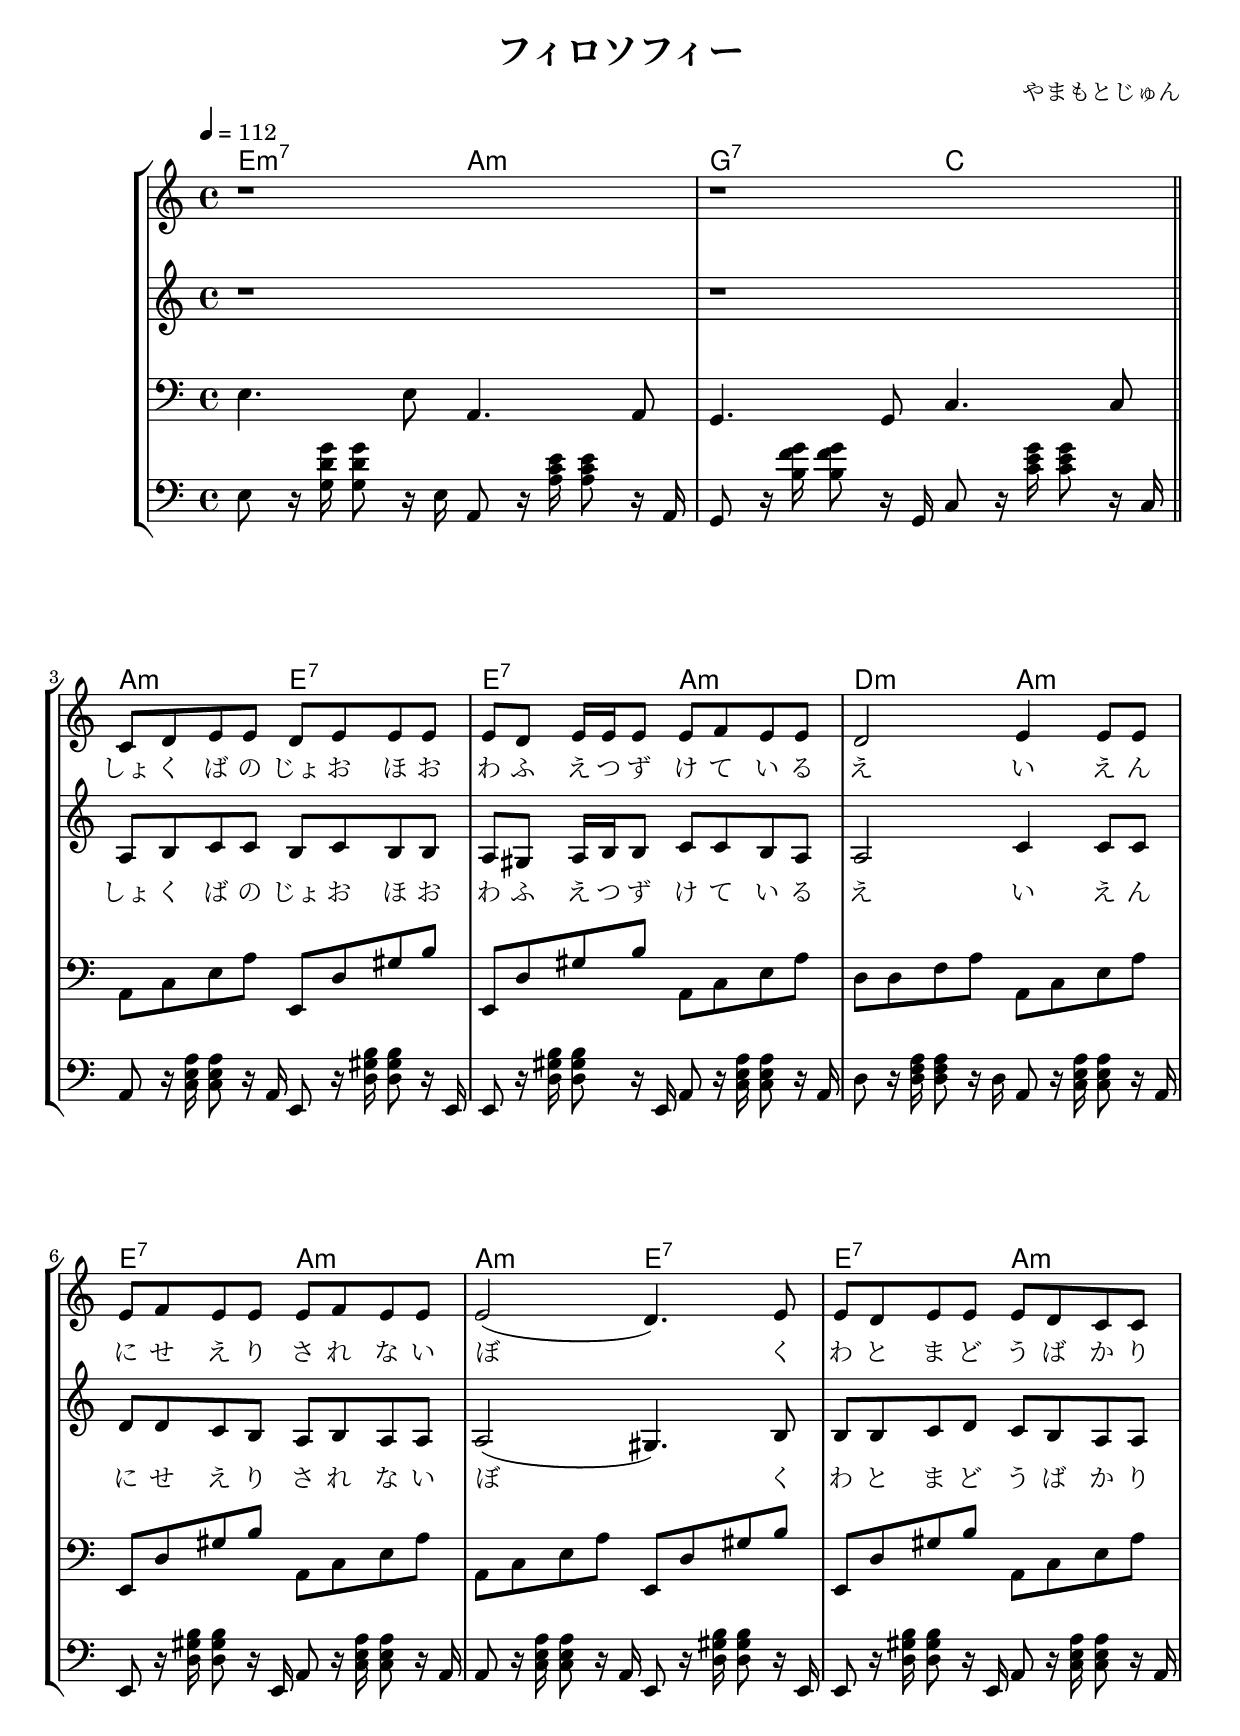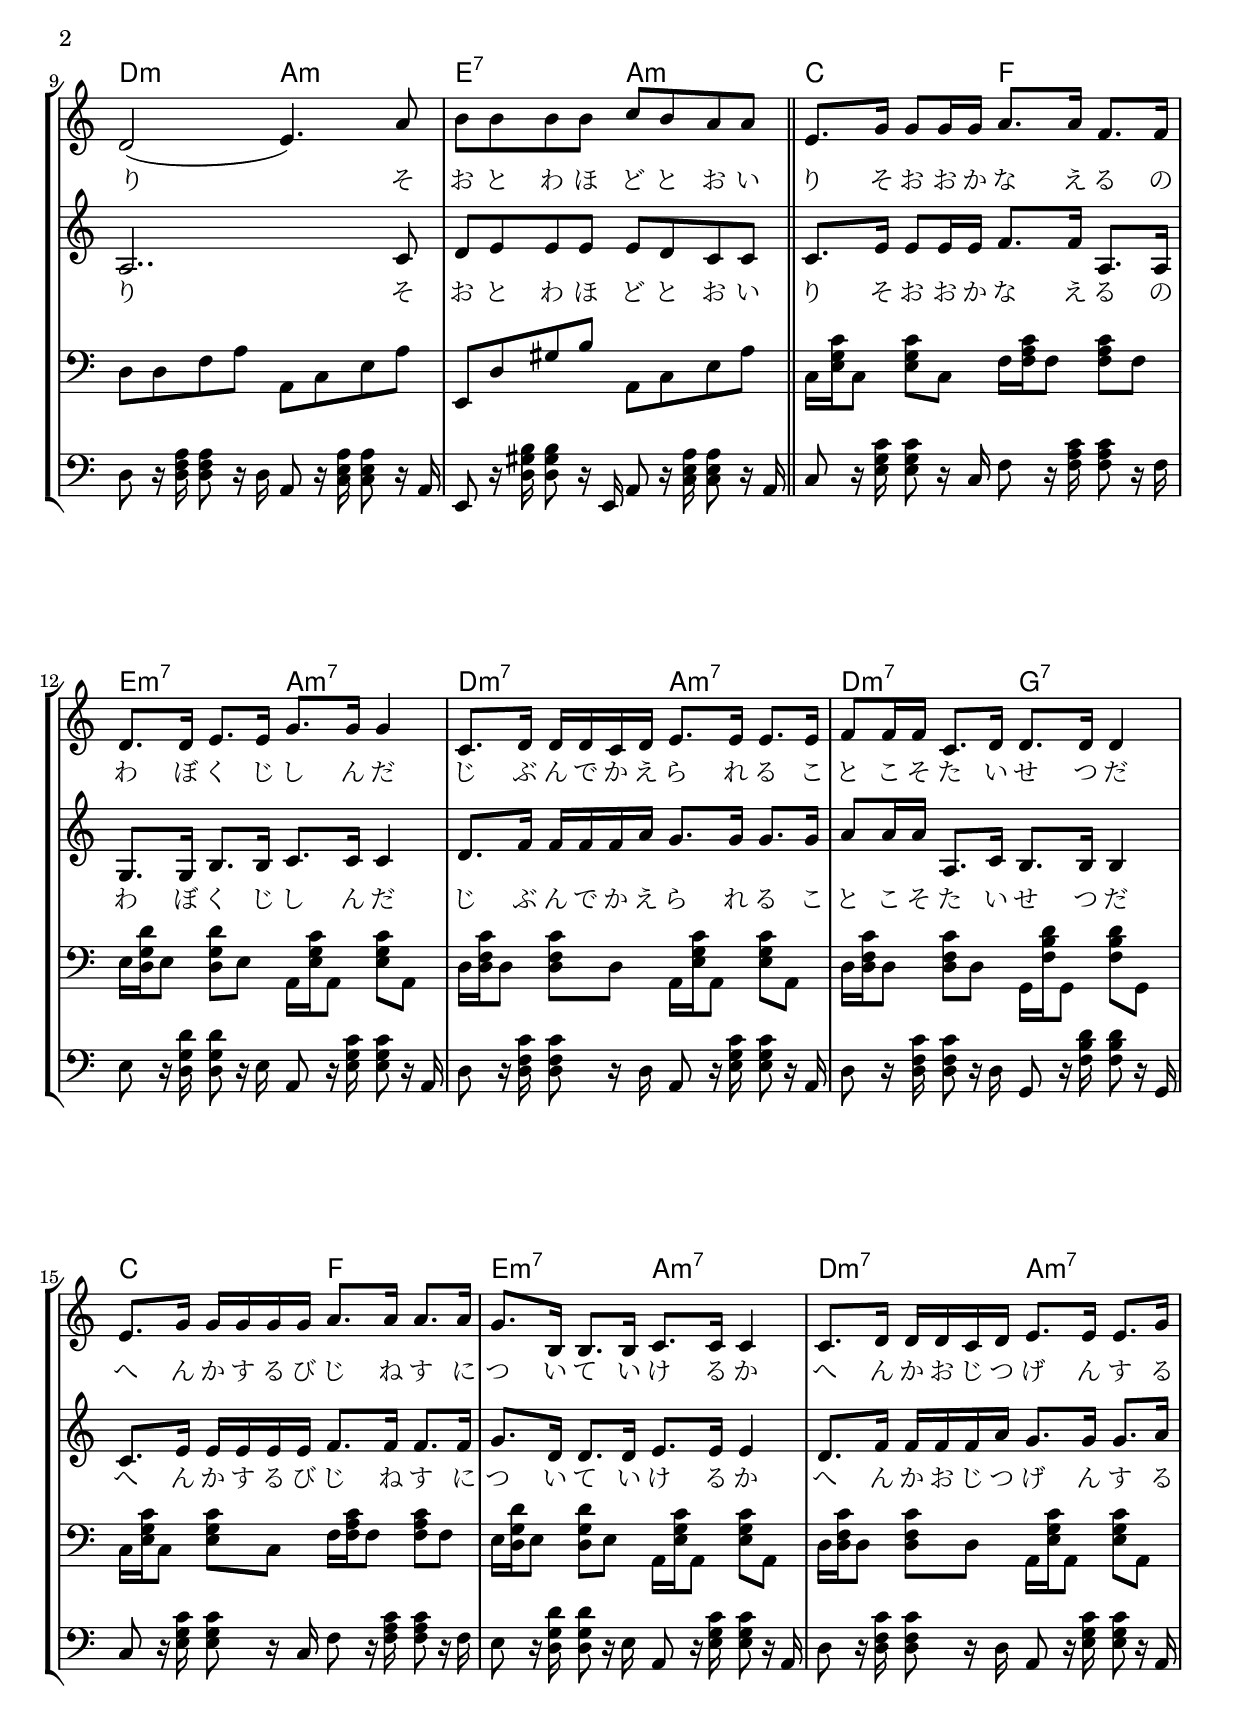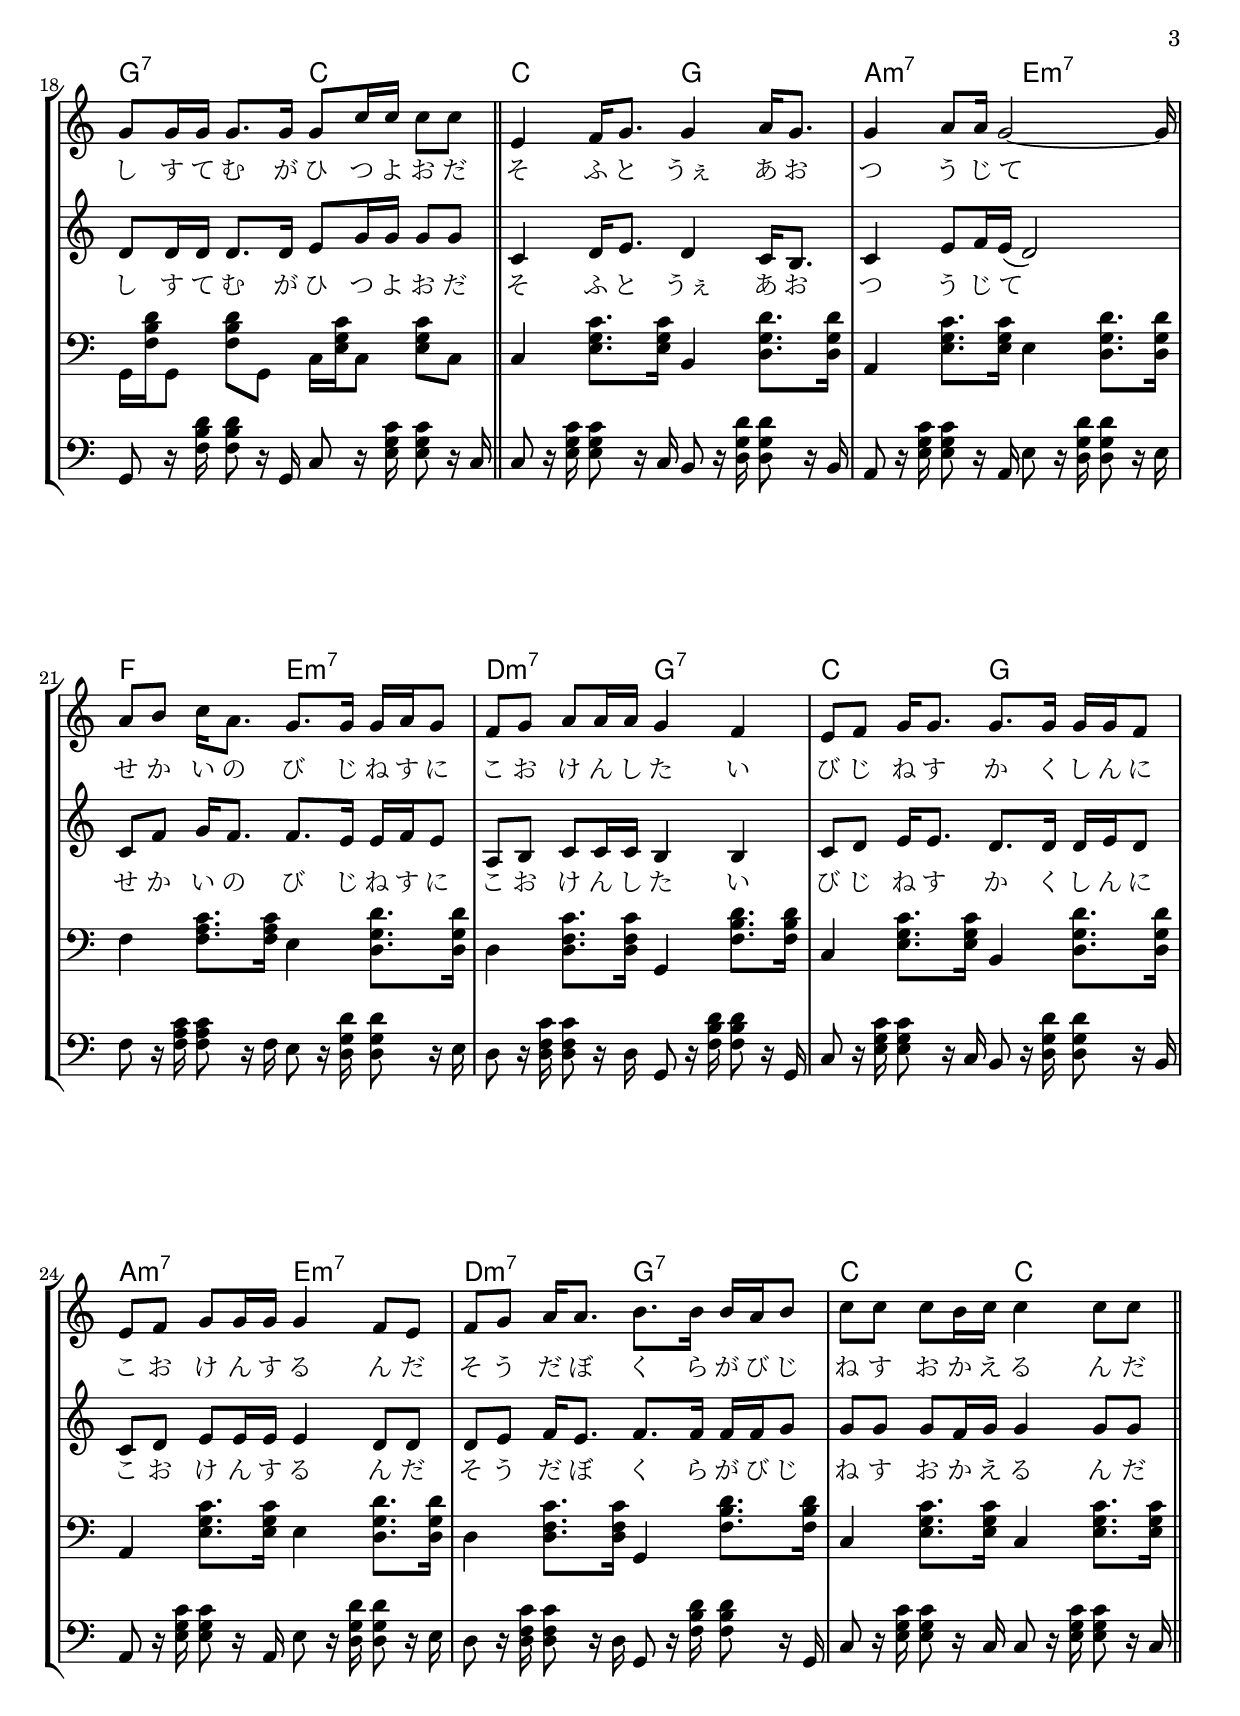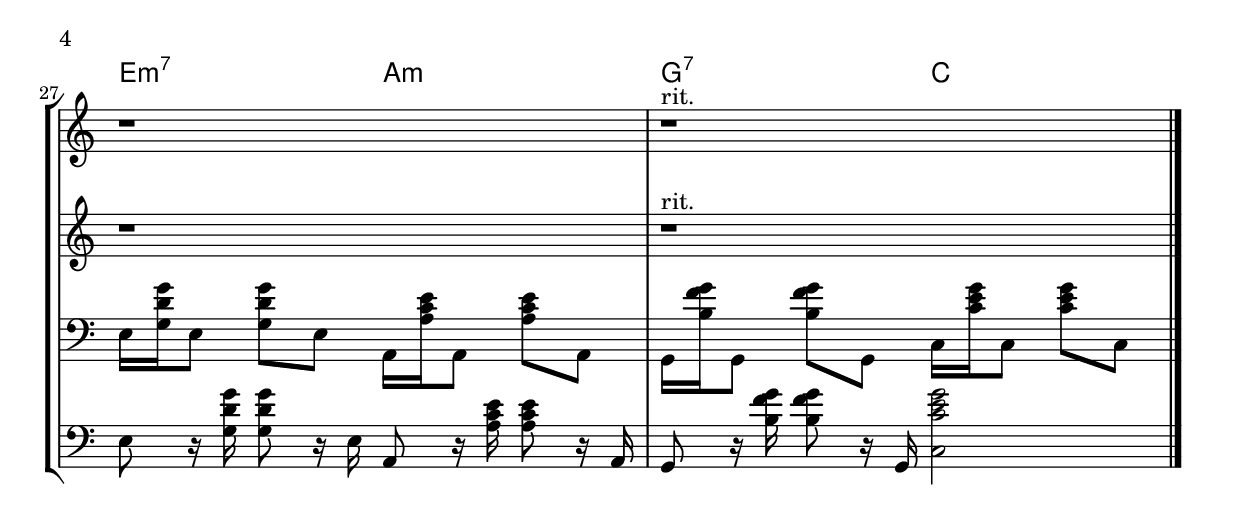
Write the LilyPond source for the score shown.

\version "2.12.1"

\header {
	title = \markup {フィロソフィー}
	composer = \markup \center-column {やまもとじゅん}
}

harmony = \chordmode {
	e2:min7 a:m g:7 c 

	a:m e:7 e:7 a:m d:m a:m e:7 a:m a:m e:7 e:7 a:m d:m a:m e:7 a:m 

	c f e:min7 a:min7 d:min7 a:min7 d:min7 g:7 c f e:min7 a:min7 d:min7 a:min7 g:7 c 

	c g a:min7 e:min7 f e:min7 d:min7 g:7 c g a:min7 e:min7 d:min7 g:7 c c 

	e:min7 a:m g:7 c 
}

melody = {
	\key c \major
	\tempo 4 = 112
	r1 | r1   
	\set Staff.midiInstrument = #"mmi0.48"
	c'8  d'8  e'8  e'8  d'8  e'8  e'8  e'8 
	e'8  d'8  e'16  e'16  e'8  e'8  f'8  e'8  e'8 
	d'2  e'4  e'8  e'8 
	e'8  f'8  e'8  e'8  e'8  f'8  e'8  e'8 
	e'2  (d'4.)  e'8 
	e'8  d'8  e'8  e'8  e'8  d'8  c'8  c'8 
	d'2  (e'4.)  a'8 
	b'8  b'8  b'8  b'8  c''8  b'8  a'8  a'8
	\set Staff.midiInstrument = #"mmi0.48"
	e'8.  g'16  g'8  g'16  g'16  a'8.  a'16  f'8.  f'16 
	d'8.  d'16  e'8.  e'16  g'8.  g'16  g'4 
	c'8.  d'16  d'16  d'16  c'16  d'16  e'8.  e'16  e'8.  e'16 
	f'8  f'16  f'16  c'8.  d'16  d'8.  d'16  d'4 
	e'8.  g'16  g'16  g'16  g'16  g'16  a'8.  a'16  a'8.  a'16 
	g'8.  b16  b8.  b16  c'8.  c'16  c'4 
	c'8.  d'16  d'16  d'16  c'16  d'16  e'8.  e'16  e'8.  g'16 
	g'8  g'16  g'16  g'8.  g'16  g'8  c''16  c''16  c''8  c''8
	\set Staff.midiInstrument = #"mmi0.52"
	e'4  f'16  g'8.  g'4  a'16  g'8. 
	g'4  a'8  a'16  g'2~g'16 
	a'8  b'8  c''16  a'8.  g'8.  g'16  g'16  a'16  g'8 
	f'8  g'8  a'8  a'16  a'16  g'4  f'4 
	e'8  f'8  g'16  g'8.  g'8.  g'16  g'16  g'16  f'8 
	e'8  f'8  g'8  g'16  g'16  g'4  f'8  e'8 
	f'8  g'8  a'16  a'8.  b'8.  b'16  b'16  a'16  b'8 
	c''8  c''8  c''8  b'16  c''16  c''4  c''8  c''8
	r1 | r1^"rit." \bar "|."
}

words = \lyricmode {
	
	しょ  く  ば  の  じょ  お  ほ  お  わ  ふ  え  つ  ず  け  て  い  る  え  い  え  ん  に  せ  え  り  さ  れ  な  い  ぼ  く  わ  と  ま  ど  う  ば  か  り  り  そ  お  と  わ  ほ  ど  と  お  い  
	り  そ  お  お  か  な  え  る  の  わ  ぼ  く  じ  し  ん  だ  じ  ぶ  ん  で  か  え  ら  れ  る  こ  と  こ  そ  た  い  せ  つ  だ  へ  ん  か  す  る  び  じ  ね  す  に  つ  い  て  い  け  る  か  へ  ん  か  お  じ  つ  げ  ん  す  る  し  す  て  む  が  ひ  つ  よ  お  だ  
	そ  ふ  と  うぇ  あ  お  つ  う  じ  て  せ  か  い  の  び  じ  ね  す  に  こ  お  け  ん  し  た  い  び  じ  ね  す  か  く  し  ん  に  こ  お  け  ん  す  る  ん  だ  そ  う  だ  ぼ  く  ら  が  び  じ  ね  す  お  か  え  る  ん  だ  
	
}

secondmelody = {
	\key c \major
	\tempo 4 = 112
	r1 | r1   
	\set Staff.midiInstrument = #"fss0.35"
	a8  b8  c'8  c'8  b8  c'8  b8  b8 
	a8  gis8  a16  b16  b8  c'8  c'8  b8  a8 
	a2  c'4  c'8  c'8 
	d'8  d'8  c'8  b8  a8  b8  a8  a8 
	a2  (gis4.)  b8 
	b8  b8  c'8  d'8  c'8  b8  a8  a8 
	a2..  c'8 
	d'8  e'8  e'8  e'8  e'8  d'8  c'8  c'8
	\set Staff.midiInstrument = #"fss0.35"
	c'8.  e'16  e'8  e'16  e'16  f'8.  f'16  a8.  a16 
	g8.  g16  b8.  b16  c'8.  c'16  c'4 
	d'8.  f'16  f'16  f'16  f'16  a'16  g'8.  g'16  g'8.  g'16 
	a'8  a'16  a'16  a8.  c'16  b8.  b16  b4 
	c'8.  e'16  e'16  e'16  e'16  e'16  f'8.  f'16  f'8.  f'16 
	g'8.  d'16  d'8.  d'16  e'8.  e'16  e'4 
	d'8.  f'16  f'16  f'16  f'16  a'16  g'8.  g'16  g'8.  a'16 
	d'8  d'16  d'16  d'8.  d'16  e'8  g'16  g'16  g'8  g'8
	\set Staff.midiInstrument = #"fss0.42"
	c'4  d'16  e'8.  d'4  c'16  b8. 
	c'4  e'8  f'16  e'16  (d'2) 
	c'8  f'8  g'16  f'8.  f'8.  e'16  e'16  f'16  e'8 
	a8  b8  c'8  c'16  c'16  b4  b4 
	c'8  d'8  e'16  e'8.  d'8.  d'16  d'16  e'16  d'8 
	c'8  d'8  e'8  e'16  e'16  e'4  d'8  d'8 
	d'8  e'8  f'16  e'8.  f'8.  f'16  f'16  f'16  g'8 
	g'8  g'8  g'8  f'16  g'16  g'4  g'8  g'8
	r1 | r1^"rit." \bar "|."
}

secondwords = \lyricmode {
	
	しょ  く  ば  の  じょ  お  ほ  お  わ  ふ  え  つ  ず  け  て  い  る  え  い  え  ん  に  せ  え  り  さ  れ  な  い  ぼ  く  わ  と  ま  ど  う  ば  か  り  り  そ  お  と  わ  ほ  ど  と  お  い  
	り  そ  お  お  か  な  え  る  の  わ  ぼ  く  じ  し  ん  だ  じ  ぶ  ん  で  か  え  ら  れ  る  こ  と  こ  そ  た  い  せ  つ  だ  へ  ん  か  す  る  び  じ  ね  す  に  つ  い  て  い  け  る  か  へ  ん  か  お  じ  つ  げ  ん  す  る  し  す  て  む  が  ひ  つ  よ  お  だ  
	そ  ふ  と  うぇ  あ  お  つ  う  じ  て  せ  か  い  の  び  じ  ね  す  に  こ  お  け  ん  し  た  い  び  じ  ね  す  か  く  し  ん  に  こ  お  け  ん  す  る  ん  だ  そ  う  だ  ぼ  く  ら  が  び  じ  ね  す  お  か  え  る  ん  だ  
	
}

tempochange = {
	\tempo 4 = 112
	r1 | r1 \bar "||"
	\tempo 4 = 112
	r1 | r1 | r1 | r1 | r1 | r1 | r1 | r1 \bar "||"
	\tempo 4 = 112
	r1 | r1 | r1 | r1 | r1 | r1 | r1 | r1 \bar "||"
	\tempo 4 = 112
	r1 | r1 | r1 | r1 | r1 | r1 | r1 | r1 \bar "||"
	\tempo 4 = 112
	r1 | \tempo 4 = 84 r2 \tempo 4 = 74 r2 \bar "|."
}

mainacc = {
	\clef bass
	\set Staff.midiInstrument = #"Acoustic grand"
	\key c \major
	\tempo 4 = 112
	e4.e8
	a,4.a,8
	g,4.g,8
	c4.c8
	\bar "||"

	\set Staff.midiInstrument = #"Acoustic grand"
	a,8 c8 e8 a8
	e,8 d8 gis8 b8
	e,8 d8 gis8 b8
	a,8 c8 e8 a8
	d8 d8 f8 a8
	a,8 c8 e8 a8
	e,8 d8 gis8 b8
	a,8 c8 e8 a8
	a,8 c8 e8 a8
	e,8 d8 gis8 b8
	e,8 d8 gis8 b8
	a,8 c8 e8 a8
	d8 d8 f8 a8
	a,8 c8 e8 a8
	e,8 d8 gis8 b8
	a,8 c8 e8 a8
	\bar "||"

	\set Staff.midiInstrument = #"Acoustic grand"
	c16 <e g c'>16 c8 <e g c'>8 c8
	f16 <f a c'>16 f8 <f a c'>8 f8
	e16 <d g d'>16 e8 <d g d'>8 e8
	a,16 <e g c'>16 a,8 <e g c'>8 a,8
	d16 <d f c'>16 d8 <d f c'>8 d8
	a,16 <e g c'>16 a,8 <e g c'>8 a,8
	d16 <d f c'>16 d8 <d f c'>8 d8
	g,16 <f b d'>16 g,8 <f b d'>8 g,8
	c16 <e g c'>16 c8 <e g c'>8 c8
	f16 <f a c'>16 f8 <f a c'>8 f8
	e16 <d g d'>16 e8 <d g d'>8 e8
	a,16 <e g c'>16 a,8 <e g c'>8 a,8
	d16 <d f c'>16 d8 <d f c'>8 d8
	a,16 <e g c'>16 a,8 <e g c'>8 a,8
	g,16 <f b d'>16 g,8 <f b d'>8 g,8
	c16 <e g c'>16 c8 <e g c'>8 c8
	\bar "||"

	\set Staff.midiInstrument = #"String Ensemble 1"
	c4 <e g c'>8. <e g c'>16
	b,4 <d g d'>8. <d g d'>16
	a,4 <e g c'>8. <e g c'>16
	e4 <d g d'>8. <d g d'>16
	f4 <f a c'>8. <f a c'>16
	e4 <d g d'>8. <d g d'>16
	d4 <d f c'>8. <d f c'>16
	g,4 <f b d'>8. <f b d'>16
	c4 <e g c'>8. <e g c'>16
	b,4 <d g d'>8. <d g d'>16
	a,4 <e g c'>8. <e g c'>16
	e4 <d g d'>8. <d g d'>16
	d4 <d f c'>8. <d f c'>16
	g,4 <f b d'>8. <f b d'>16
	c4 <e g c'>8. <e g c'>16
	c4 <e g c'>8. <e g c'>16
	\bar "||"

	\set Staff.midiInstrument = #"Acoustic grand"
	e16 <g d' g'>16 e8 <g d' g'>8 e8
	a,16 <a c' e'>16 a,8 <a c' e'>8 a,8
	g,16 <b f' g'>16 g,8 <b f' g'>8 g,8
	c16 <c' e' g'>16 c8 <c' e' g'>8 c8
	\bar "|."
}

subacc = {
	\clef bass
	\set Staff.midiInstrument = #"Acoustic grand"
	\key c \major
	\tempo 4 = 112
	e8 r16 <g d' g'>16 <g d' g'>8 r16 e16
	a,8 r16 <a c' e'>16 <a c' e'>8 r16 a,16
	g,8 r16 <b f' g'>16 <b f' g'>8 r16 g,16
	c8 r16 <c' e' g'>16 <c' e' g'>8 r16 c16
	\bar "||"

	\set Staff.midiInstrument = #"Acoustic Guitar (steel)"
	a,8 r16 <c e a>16 <c e a>8 r16 a,16
	e,8 r16 <d gis b>16 <d gis b>8 r16 e,16
	e,8 r16 <d gis b>16 <d gis b>8 r16 e,16
	a,8 r16 <c e a>16 <c e a>8 r16 a,16
	d8 r16 <d f a>16 <d f a>8 r16 d16
	a,8 r16 <c e a>16 <c e a>8 r16 a,16
	e,8 r16 <d gis b>16 <d gis b>8 r16 e,16
	a,8 r16 <c e a>16 <c e a>8 r16 a,16
	a,8 r16 <c e a>16 <c e a>8 r16 a,16
	e,8 r16 <d gis b>16 <d gis b>8 r16 e,16
	e,8 r16 <d gis b>16 <d gis b>8 r16 e,16
	a,8 r16 <c e a>16 <c e a>8 r16 a,16
	d8 r16 <d f a>16 <d f a>8 r16 d16
	a,8 r16 <c e a>16 <c e a>8 r16 a,16
	e,8 r16 <d gis b>16 <d gis b>8 r16 e,16
	a,8 r16 <c e a>16 <c e a>8 r16 a,16
	\bar "||"

	\set Staff.midiInstrument = #"Acoustic Guitar (steel)"
	c8 r16 <e g c'>16 <e g c'>8 r16 c16
	f8 r16 <f a c'>16 <f a c'>8 r16 f16
	e8 r16 <d g d'>16 <d g d'>8 r16 e16
	a,8 r16 <e g c'>16 <e g c'>8 r16 a,16
	d8 r16 <d f c'>16 <d f c'>8 r16 d16
	a,8 r16 <e g c'>16 <e g c'>8 r16 a,16
	d8 r16 <d f c'>16 <d f c'>8 r16 d16
	g,8 r16 <f b d'>16 <f b d'>8 r16 g,16
	c8 r16 <e g c'>16 <e g c'>8 r16 c16
	f8 r16 <f a c'>16 <f a c'>8 r16 f16
	e8 r16 <d g d'>16 <d g d'>8 r16 e16
	a,8 r16 <e g c'>16 <e g c'>8 r16 a,16
	d8 r16 <d f c'>16 <d f c'>8 r16 d16
	a,8 r16 <e g c'>16 <e g c'>8 r16 a,16
	g,8 r16 <f b d'>16 <f b d'>8 r16 g,16
	c8 r16 <e g c'>16 <e g c'>8 r16 c16
	\bar "||"

	\set Staff.midiInstrument = #"Voice Oohs"
	c8 r16 <e g c'>16 <e g c'>8 r16 c16
	b,8 r16 <d g d'>16 <d g d'>8 r16 b,16
	a,8 r16 <e g c'>16 <e g c'>8 r16 a,16
	e8 r16 <d g d'>16 <d g d'>8 r16 e16
	f8 r16 <f a c'>16 <f a c'>8 r16 f16
	e8 r16 <d g d'>16 <d g d'>8 r16 e16
	d8 r16 <d f c'>16 <d f c'>8 r16 d16
	g,8 r16 <f b d'>16 <f b d'>8 r16 g,16
	c8 r16 <e g c'>16 <e g c'>8 r16 c16
	b,8 r16 <d g d'>16 <d g d'>8 r16 b,16
	a,8 r16 <e g c'>16 <e g c'>8 r16 a,16
	e8 r16 <d g d'>16 <d g d'>8 r16 e16
	d8 r16 <d f c'>16 <d f c'>8 r16 d16
	g,8 r16 <f b d'>16 <f b d'>8 r16 g,16
	c8 r16 <e g c'>16 <e g c'>8 r16 c16
	c8 r16 <e g c'>16 <e g c'>8 r16 c16
	\bar "||"

	\set Staff.midiInstrument = #"Acoustic Guitar (steel)"
	e8 r16 <g d' g'>16 <g d' g'>8 r16 e16
	a,8 r16 <a c' e'>16 <a c' e'>8 r16 a,16
	g,8 r16 <b f' g'>16 <b f' g'>8 r16 g,16
	<c c' e' g'>2
	\bar "|."
}

percA = {
	\drummode {
	cymr4 cymr4 cymr4 cymr4  |cymr4 cymr8 cymr16 cymr16 cymr4 cymr4  \bar "||"
	cymr4 cymr4 cymr4 cymr4  |cymr4 cymr8 cymr16 cymr16 cymr4 cymr4  |cymr4 cymr4 cymr4 cymr4  |cymr4 cymr2.  |cymr4 cymr4 cymr4 cymr4  |cymr4 cymr8 cymr16 cymr16 cymr4 cymr4  |cymr4 cymr4 cymr4 cymr4  |cymr4 cymr2.  \bar "||"
	r1  |r1  |r1  |r1  |r1  |r1  |r1  |r2 r8 hho4 hho8  \bar "||"
	r4 hh4 hh4 hh4  |hh4 hh4 hh4 hh4  |hh4 hh4 hh4 hh4  |hh4 hh4 hh4 hh4  |r4 hh4 hh4 hh4  |hh4 hh4 hh4 hh4  |hh4 hh4 hh4 hh4  |hh4 hh4 hh4 hh4  \bar "||"
	hh8 hh8 hh8 hh8 hh8 hh8 hh8 hh8  |r8 hh2. r8  \bar "|."
	}
}

percB = {
	\drummode {
	r2 sn2  |r2 sn2  \bar "||"
	r2 sn2  |r2 sn2  |r2 sn2  |r8 sn8 sn2.  |r2 sn2  |r2 sn2  |r2 sn2  |r8 sn8 sn2.  \bar "||"
	r4. hhp2 hhp8  |r4. hhp2 hhp8  |r4. hhp2 hhp8  |r4. hhp2 hhp8  |r4. hhp2 hhp8  |r4. hhp2 hhp8  |r4. hhp2 hhp8  |hhp4 hhp4 hhp4 hhp4  \bar "||"
	r8 hhp4 hhp4 hhp4 hhp8  |r8 hhp4 hhp4 hhp4 hhp8  |r8 hhp4 hhp4 hhp4 hhp8  |r8 hhp4 hhp4 hhp4 hhp8  |r8 hhp4 hhp4 hhp4 hhp8  |r8 hhp4 hhp4 hhp4 hhp8  |r8 hhp4 hhp4 hhp4 hhp8  |r8 hhp4 hhp2 r8  \bar "||"
	r4 sn8. sn8 sn8. sn8. sn16  |r4 sn2 sn4  \bar "|."
	}
}

percC = {
	\drummode {
	bd2. r8 bd8  |bd2 r8 bd4.  \bar "||"
	bd2. r8 bd8  |bd2. r8 bd8  |bd2. r8 bd8  |bd4. bd8 bd4. bd8  |bd2. r8 bd8  |bd2. r8 bd8  |bd2. r8 bd8  |bd2 r8 bd4.  \bar "||"
	hh4 hh4 hh4 hh4  |hh4 hh4 hh4 hh4  |hh4 hh4 hh4 hh4  |hh4 hh4 hh4 hh4  |hh4 hh4 hh4 hh4  |hh4 hh4 hh4 hh4  |hh4 hh4 hh4 hh4  |r4. hh2 r8  \bar "||"
	r4 sn2 sn4  |r4 sn2 sn8. sn16  |r4 sn2 sn4  |r4 sn2 sn8. sn16  |r4 sn2 sn4  |r4 sn2 sn8. sn16  |r4 sn2 sn4  |r4 sn4 r16 sn16 sn8. sn16 sn16 sn16  \bar "||"
	bd8 bd4 bd2 bd8  |bd8 bd4. bd4. bd8  \bar "|."
	}
}

percD = {
	\drummode {
	r1 |r8. tommh8. tommh2 r8  \bar "||"
	r1 |r1 |r1 |r2 r8 tommh8 tommh4  |r1 |r1 |r1 |r8. tommh8. tommh2 r8  \bar "||"
	bd2. r8 bd8  |bd8. bd8. bd2 bd8  |bd2. r8 bd8  |bd8. bd8. bd2 bd8  |bd2. r8 bd8  |bd8. bd8. bd2 bd8  |bd2. r8 bd8  |bd8. bd4. r16 bd4 bd8  \bar "||"
	bd2 bd8 bd16 bd4 r16  |bd2 bd8 bd16 bd4 r16  |bd2 bd8 bd16 bd4 r16  |bd2 bd8 bd16 bd4 r16  |bd2 bd8 bd16 bd4 r16  |bd2 bd8 bd16 bd4 r16  |bd2 bd8 bd16 bd4 r16  |bd4. bd8 bd4 bd4  \bar "||"
	r1  |r2 r8 hho4.  \bar "|."
	}
}

percE = {
	\drummode {
	r1 |r2. toml8 toml8  \bar "||"
	r1 |r1 |r1 |r2. r8 toml8  |r1 |r1 |r1 |r2. toml8 toml8  \bar "||"
	r1 | r1 | r1 | r1 | r1 | r1 | r1 | r1 \bar "||"
	cymc1  |r1 |r1 |r1 |cymc1  |r1 |r1 |r1 \bar "||"
	r1 |cymc1  \bar "|."
	}
}

percF = {
	\drummode {
	r1 |hho1  \bar "||"
	r1 |r1 |r1 |r1 |r1 |r1 |r1 |hho1  \bar "||"
	r1 | r1 | r1 | r1 | r1 | r1 | r1 | r1 \bar "||"
	r1 | r1 | r1 | r1 | r1 | r1 | r1 | r1 \bar "||"
	r1 |r4 r16 tommh16 tommh4. tommh4  \bar "|."
	}
}

percG = {
	\drummode {
	r1 | r1 \bar "||"
	r1 | r1 | r1 | r1 | r1 | r1 | r1 | r1 \bar "||"
	r1 | r1 | r1 | r1 | r1 | r1 | r1 | r1 \bar "||"
	r1 | r1 | r1 | r1 | r1 | r1 | r1 | r1 \bar "||"
	r1 |r4. r16 tomml4. tomml8.  \bar "|."
	}
}

percH = {
	\drummode {
	r1 | r1 \bar "||"
	r1 | r1 | r1 | r1 | r1 | r1 | r1 | r1 \bar "||"
	r1 | r1 | r1 | r1 | r1 | r1 | r1 | r1 \bar "||"
	r1 | r1 | r1 | r1 | r1 | r1 | r1 | r1 \bar "||"
	r1 |r2 r16 toml8 toml4 r16  \bar "|."
	}
}

percI = {
	\drummode {
	r1 | r1 \bar "||"
	r1 | r1 | r1 | r1 | r1 | r1 | r1 | r1 \bar "||"
	r1 | r1 | r1 | r1 | r1 | r1 | r1 | r1 \bar "||"
	r1 | r1 | r1 | r1 | r1 | r1 | r1 | r1 \bar "||"
	r1 |r2 r8 tomfh4 tomfh8  \bar "|."
	}
}

\score {
	<<
		\new StaffGroup <<
			\new ChordNames {\harmony}
			\new Voice = "melody" {\melody}
			\new Lyrics \lyricsto "melody" \words
			\new Voice = "secondmelody" {\secondmelody}
			\new Lyrics \lyricsto "secondmelody" \secondwords
			\new Staff = "mainacc" {\mainacc}
			\new Staff = "subacc" {\subacc}
		>>
	>>
	\layout { }
}
